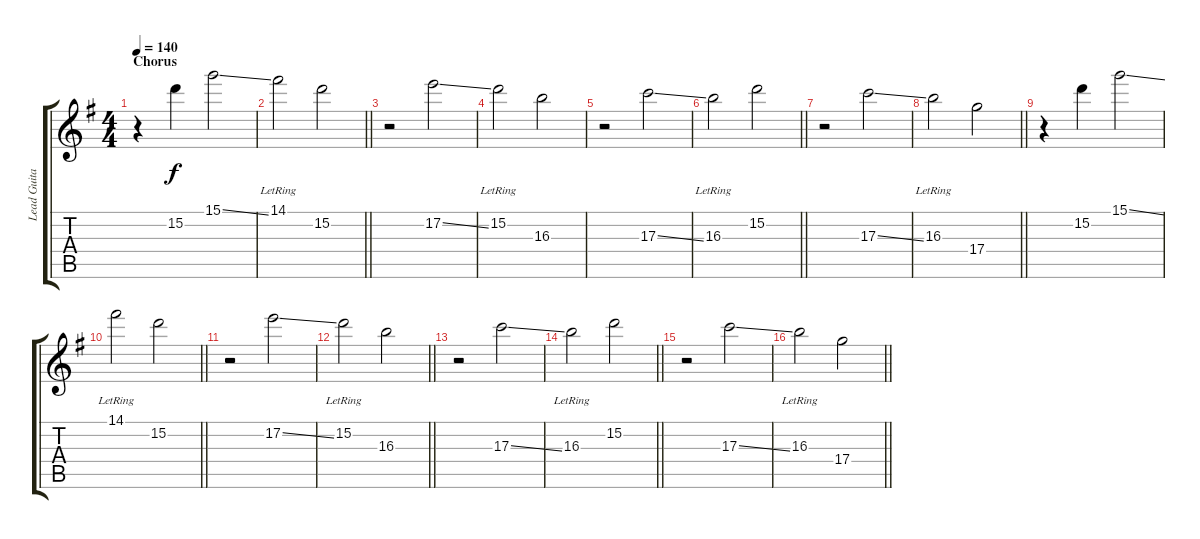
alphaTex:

\track ("Lead Guitar" "Lead Guita") {instrument overdrivenguitar}
\staff {score tabs}
\tuning (E4 B3 G3 D3 A2 E2) {hide}
\ts (4 4)
\section ("" "Chorus")
\tempo 140
\clef g2
\ks g
r.4{dy fff} 15.2.4{dy f} 15.1{ss}.2 |
\barLineRight lightlight
14.1{lr}.2 15.2.2 |
r.2 17.2{ss}.2 |
15.2{lr}.2 16.3.2 |
r.2 17.3{ss}.2 |
\barLineRight lightlight
16.3{lr}.2 15.2.2 |
r.2 17.3{ss}.2 |
\barLineRight lightlight
16.3{lr}.2 17.4.2 |
r.4 15.2.4 15.1{ss}.2 |
\barLineRight lightlight
14.1{lr}.2 15.2.2 |
r.2 17.2{ss}.2 |
\barLineRight lightlight
15.2{lr}.2 16.3.2 |
r.2 17.3{ss}.2 |
\barLineRight lightlight
16.3{lr}.2 15.2.2 |
r.2 17.3{ss}.2 |
\barLineRight lightlight
16.3{lr}.2 17.4.2
